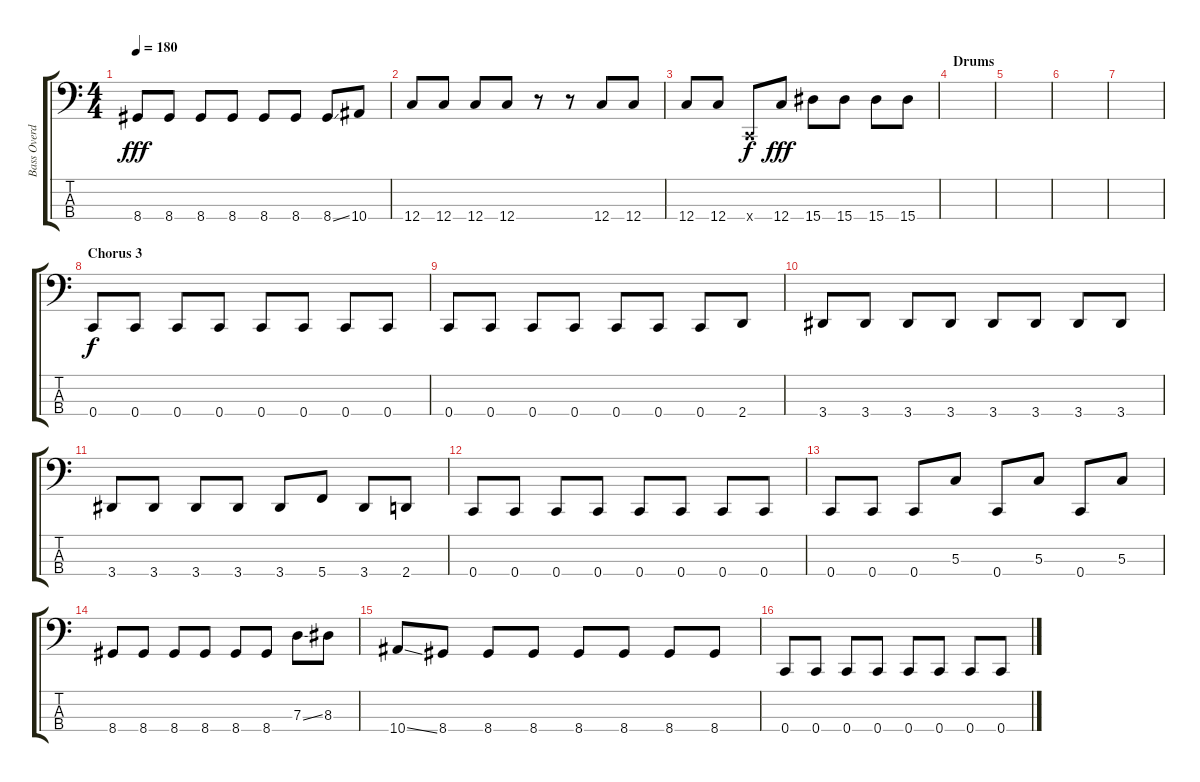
\track ("Bass Overdub" "Bass Overd") {instrument electricbasspick}
\staff {score tabs}
\tuning (F2 C2 G1 C1) {hide}
\ts (4 4)
\tempo 180
\clef f4
\ks c
8.4.8{dy fff} 8.4.8 8.4.8 8.4.8 8.4.8 8.4.8 8.4{ss}.8 10.4.8 |
12.4.8 12.4.8 12.4.8 12.4.8 r.8 r.8 12.4.8 12.4.8 |
12.4.8 12.4.8 0.4{x}.8{dy f} 12.4.8{dy fff} 15.4.8 15.4.8 15.4.8 15.4.8 |
\section ("" "Drums")
|
|
|
|
\section ("" "Chorus 3")
0.4.8{dy f} 0.4.8 0.4.8 0.4.8 0.4.8 0.4.8 0.4.8 0.4.8 |
0.4.8 0.4.8 0.4.8 0.4.8 0.4.8 0.4.8 0.4.8 2.4.8 |
3.4.8 3.4.8 3.4.8 3.4.8 3.4.8 3.4.8 3.4.8 3.4.8 |
3.4.8 3.4.8 3.4.8 3.4.8 3.4.8 5.4.8 3.4.8 2.4.8 |
0.4.8 0.4.8 0.4.8 0.4.8 0.4.8 0.4.8 0.4.8 0.4.8 |
0.4.8 0.4.8 0.4.8 5.3.8 0.4.8 5.3.8 0.4.8 5.3.8 |
8.4.8 8.4.8 8.4.8 8.4.8 8.4.8 8.4.8 7.3{ss}.8 8.3.8 |
10.4{ss}.8 8.4.8 8.4.8 8.4.8 8.4.8 8.4.8 8.4.8 8.4.8 |
0.4.8 0.4.8 0.4.8 0.4.8 0.4.8 0.4.8 0.4.8 0.4.8
